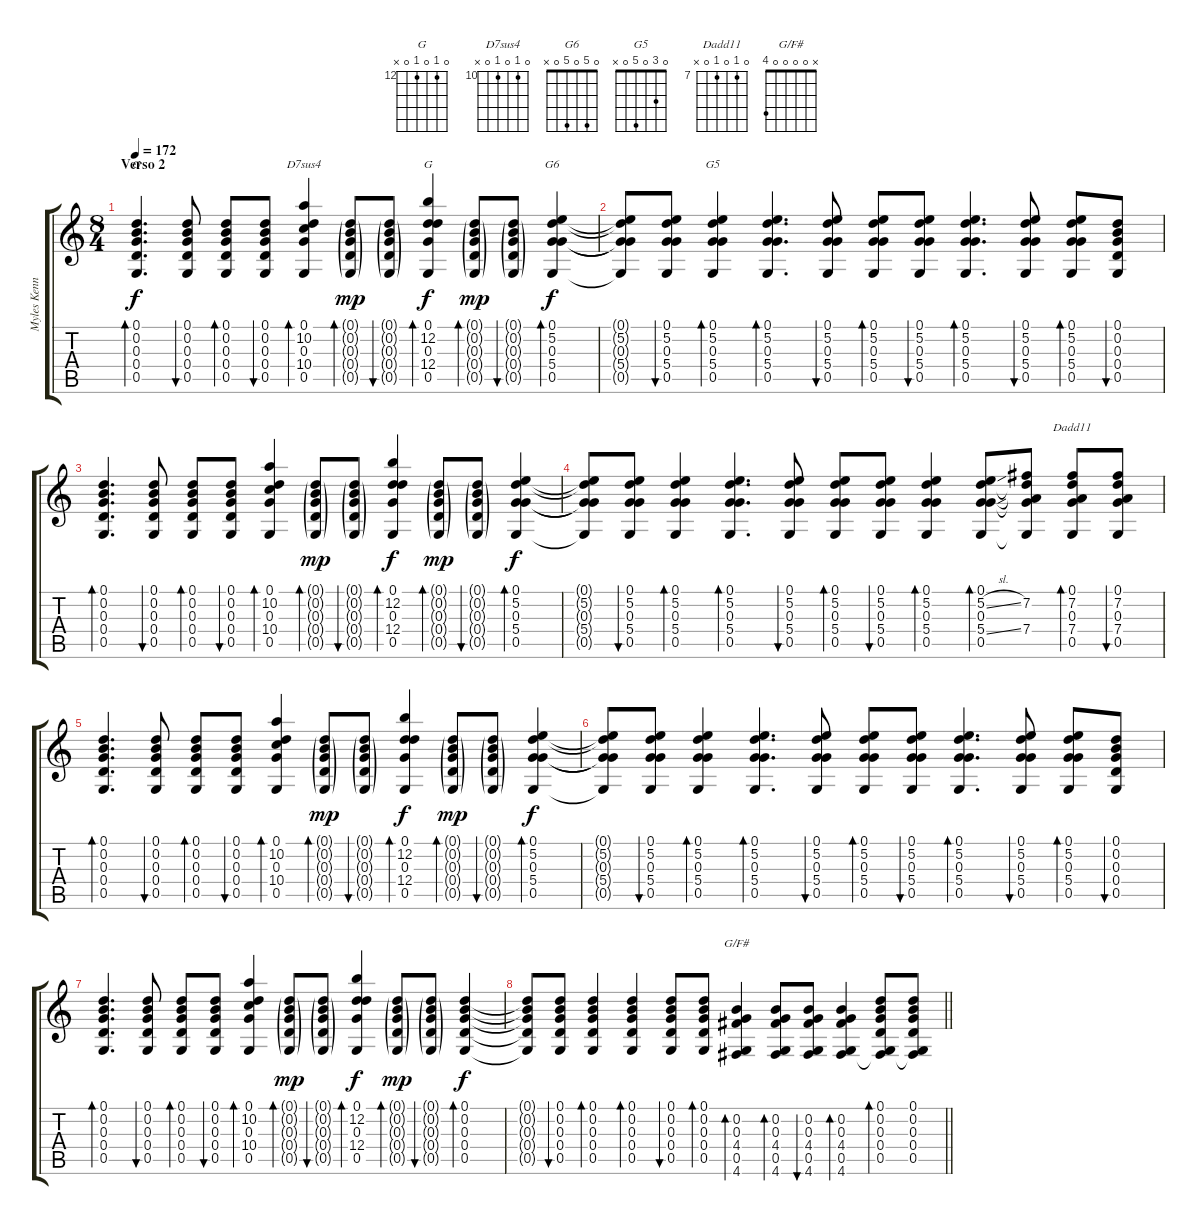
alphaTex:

\track ("Myles Kennedy [Acoustic Guitar II]" "Myles Kenn") {instrument acousticguitarsteel}
\staff {score tabs}
\tuning (D4 B3 G3 D3 G2 D2) {hide}
\chord ("G" 0 0 0 0 0 x)
\chord ("D7sus4" 0 10 0 10 0 x) {firstfret 10}
\chord ("G" 0 12 0 12 0 x) {firstfret 12}
\chord ("G6" 0 5 0 5 0 x)
\chord ("G5" 0 3 0 5 0 x)
\chord ("Dadd11" 0 7 0 7 0 x) {firstfret 7}
\chord ("G/F#" x 0 0 0 0 4)
\ts (8 4)
\section ("" "Verso 2")
\tempo 172
\clef g2
\ks c
(0.1 0.2 0.3 0.4 0.5).4{d bd 30 ch "G" dy f} (0.1 0.2 0.3 0.4 0.5).8{bu 30} (0.1 0.2 0.3 0.4 0.5).8{bd 30} (0.1 0.2 0.3 0.4 0.5).8{bu 30} (0.1 10.2 0.3 10.4 0.5).4{bd 30 ch "D7sus4"} (0.1{g} 0.2{g} 0.3{g} 0.4{g} 0.5{g}).8{bd 30 dy mp} (0.1{g} 0.2{g} 0.3{g} 0.4{g} 0.5{g}).8{bu 30} (0.1 12.2 0.3 12.4 0.5).4{bd 30 ch "G" dy f} (0.1{g} 0.2{g} 0.3{g} 0.4{g} 0.5{g}).8{bd 30 dy mp} (0.1{g} 0.2{g} 0.3{g} 0.4{g} 0.5{g}).8{bu 30} (0.1 5.2 0.3 5.4 0.5).4{bd 60 ch "G6" dy f} |
(0.1{t} 5.2{t} 0.3{t} 5.4{t} 0.5{t}).8 (0.1 5.2 0.3 5.4 0.5).8{bu 30} (0.1 5.2 0.3 5.4 0.5).4{bd 30 ch "G5"} (0.1 5.2 0.3 5.4 0.5).4{d bd 30} (0.1 5.2 0.3 5.4 0.5).8{bu 30} (0.1 5.2 0.3 5.4 0.5).8{bd 30} (0.1 5.2 0.3 5.4 0.5).8{bu 30} (0.1 5.2 0.3 5.4 0.5).4{d bd 30} (0.1 5.2 0.3 5.4 0.5).8{bu 30} (0.1 5.2 0.3 5.4 0.5).8{bd 30} (0.1 0.2 0.3 0.4 0.5).8{bu 30} |
(0.1 0.2 0.3 0.4 0.5).4{d bd 60} (0.1 0.2 0.3 0.4 0.5).8{bu 30} (0.1 0.2 0.3 0.4 0.5).8{bd 30} (0.1 0.2 0.3 0.4 0.5).8{bu 30} (0.1 10.2 0.3 10.4 0.5).4{bd 30} (0.1{g} 0.2{g} 0.3{g} 0.4{g} 0.5{g}).8{bd 30 dy mp} (0.1{g} 0.2{g} 0.3{g} 0.4{g} 0.5{g}).8{bu 30} (0.1 12.2 0.3 12.4 0.5).4{bd 30 dy f} (0.1{g} 0.2{g} 0.3{g} 0.4{g} 0.5{g}).8{bd 30 dy mp} (0.1{g} 0.2{g} 0.3{g} 0.4{g} 0.5{g}).8{bu 30} (0.1 5.2 0.3 5.4 0.5).4{bd 60 dy f} |
(0.1{t} 5.2{t} 0.3{t} 5.4{t} 0.5{t}).8 (0.1 5.2 0.3 5.4 0.5).8{bu 30} (0.1 5.2 0.3 5.4 0.5).4{bd 30} (0.1 5.2 0.3 5.4 0.5).4{d bd 30} (0.1 5.2 0.3 5.4 0.5).8{bu 30} (0.1 5.2 0.3 5.4 0.5).8{bd 30} (0.1 5.2 0.3 5.4 0.5).8{bu 30} (0.1 5.2 0.3 5.4 0.5).4{bd 30} (0.1 5.2{sl} 0.3 5.4{sl} 0.5).8{bd 30} (0.1{t} 7.2 0.3{t} 7.4 0.5{t}).8 (0.1 7.2 0.3 7.4 0.5).8{bd 30 ch "Dadd11"} (0.1 7.2 0.3 7.4 0.5).8{bu 30} |
(0.1 0.2 0.3 0.4 0.5).4{d bd 30} (0.1 0.2 0.3 0.4 0.5).8{bu 30} (0.1 0.2 0.3 0.4 0.5).8{bd 30} (0.1 0.2 0.3 0.4 0.5).8{bu 30} (0.1 10.2 0.3 10.4 0.5).4{bd 30} (0.1{g} 0.2{g} 0.3{g} 0.4{g} 0.5{g}).8{bd 30 dy mp} (0.1{g} 0.2{g} 0.3{g} 0.4{g} 0.5{g}).8{bu 30} (0.1 12.2 0.3 12.4 0.5).4{bd 30 dy f} (0.1{g} 0.2{g} 0.3{g} 0.4{g} 0.5{g}).8{bd 30 dy mp} (0.1{g} 0.2{g} 0.3{g} 0.4{g} 0.5{g}).8{bu 30} (0.1 5.2 0.3 5.4 0.5).4{bd 60 dy f} |
(0.1{t} 5.2{t} 0.3{t} 5.4{t} 0.5{t}).8 (0.1 5.2 0.3 5.4 0.5).8{bu 30} (0.1 5.2 0.3 5.4 0.5).4{bd 30} (0.1 5.2 0.3 5.4 0.5).4{d bd 30} (0.1 5.2 0.3 5.4 0.5).8{bu 30} (0.1 5.2 0.3 5.4 0.5).8{bd 30} (0.1 5.2 0.3 5.4 0.5).8{bu 30} (0.1 5.2 0.3 5.4 0.5).4{d bd 30} (0.1 5.2 0.3 5.4 0.5).8{bu 30} (0.1 5.2 0.3 5.4 0.5).8{bd 30} (0.1 0.2 0.3 0.4 0.5).8{bu 30} |
(0.1 0.2 0.3 0.4 0.5).4{d bd 60} (0.1 0.2 0.3 0.4 0.5).8{bu 30} (0.1 0.2 0.3 0.4 0.5).8{bd 30} (0.1 0.2 0.3 0.4 0.5).8{bu 30} (0.1 10.2 0.3 10.4 0.5).4{bd 30} (0.1{g} 0.2{g} 0.3{g} 0.4{g} 0.5{g}).8{bd 30 dy mp} (0.1{g} 0.2{g} 0.3{g} 0.4{g} 0.5{g}).8{bu 30} (0.1 12.2 0.3 12.4 0.5).4{bd 30 dy f} (0.1{g} 0.2{g} 0.3{g} 0.4{g} 0.5{g}).8{bd 30 dy mp} (0.1{g} 0.2{g} 0.3{g} 0.4{g} 0.5{g}).8{bu 30} (0.1 0.2 0.3 0.4 0.5).4{bd 60 dy f} |
\barLineRight lightlight
(0.1{t} 0.2{t} 0.3{t} 0.4{t} 0.5{t}).8 (0.1 0.2 0.3 0.4 0.5).8{bu 30} (0.1 0.2 0.3 0.4 0.5).4{bd 30} (0.1 0.2 0.3 0.4 0.5).4{bd 30} (0.1 0.2 0.3 0.4 0.5).8{bu 30} (0.1 0.2 0.3 0.4 0.5).8{bd 30} (0.2 0.3 4.4 0.5 4.6).4{bd 60 ch "G/F#"} (0.2 0.3 4.4 0.5 4.6).8{bd 60} (0.2 0.3 4.4 0.5 4.6).8{bu 60} (0.2 0.3 4.4 0.5 4.6).4{bd 60} (0.1 0.2 0.3 0.4 0.5 4.6{t}).8{bd 30} (0.1 0.2 0.3 0.4 0.5 4.6{t}).8
